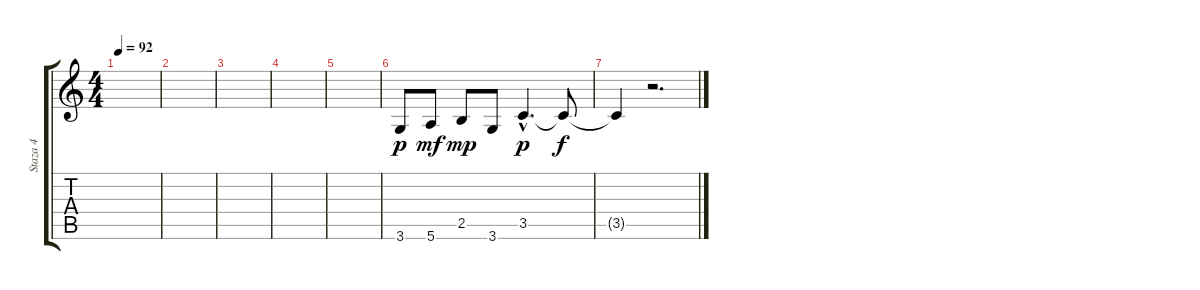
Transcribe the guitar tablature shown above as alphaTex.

\track ("Staza 4" "Staza 4") {instrument overdrivenguitar}
\staff {score tabs}
\tuning (E4 B3 G3 D3 A2 E2) {hide}
\ts (4 4)
\tempo 92
\clef g2
\ks c
|
|
|
|
|
3.6.8{dy p} 5.6.8{dy mf} 2.5.8{dy mp} 3.6.8 3.5{hac}.4{d dy p} 3.5{t}.8{dy f} |
3.5{t}.4 r.2{d}
